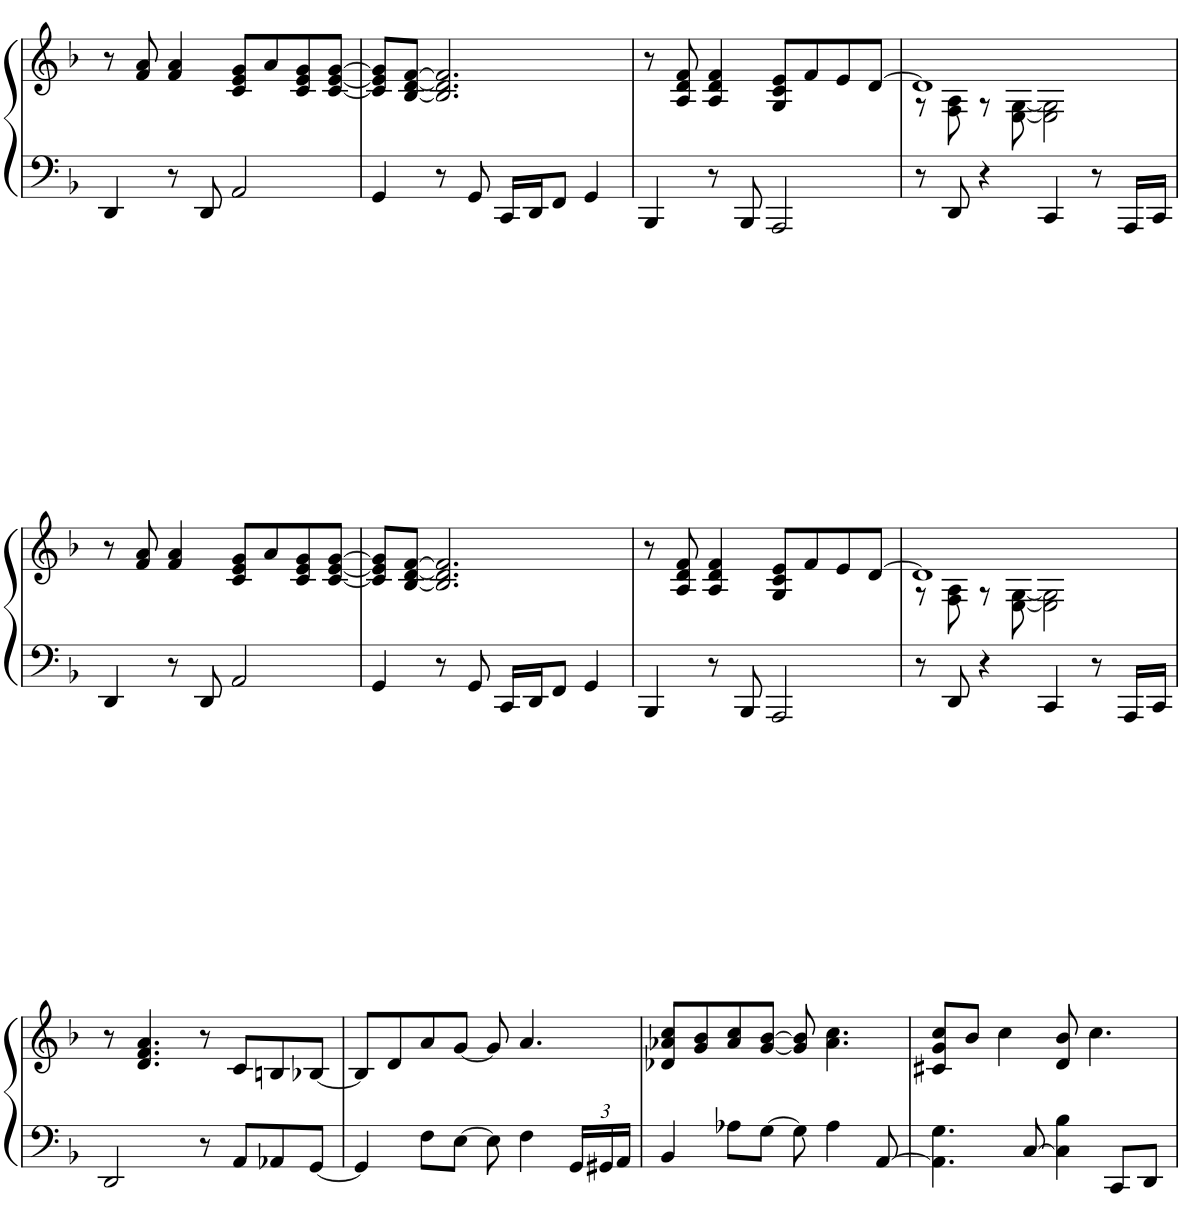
**kern	**kern
*part1	*part1
*staff2	*staff1
*I"Piano	*
*I'Pno.	*
!!LO:PB:g=z
*clefF4	*clefG2
*k[b-]	*k[b-]
*M4/4	*M4/4
=17	=17
4DD/	8r
.	8f/ 8a/
8r	4f/ 4a/
8DD/	.
2AA/	8c/ 8e/ 8g/L
.	8a/
.	8c/ 8e/ 8g/
.	[8c/ [8e/ [8g/J
=18	=18
4GG/	8c/] 8e/] 8g/]L
.	[8B-/ [8d/ [8f/J
8r	2.B-/] 2.d/] 2.f/]
8GG/	.
16CC/LL	.
16DD/J	.
8FF/J	.
4GG/	.
=19	=19
4BBB-/	8r
.	8A/ 8d/ 8f/
8r	4A/ 4d/ 4f/
8BBB-/	.
2AAA/	8G/ 8c/ 8e/L
.	8f/
.	8e/
.	[8d/J
=20	=20
*	*^
8r	1d]	8r
8DD/	.	8F\ 8A\
4r	.	8r
.	.	[8E\ [8G\
4CC/	.	2E\] 2G\]
8r	.	.
16AAA/LL	.	.
16CC/JJ	.	.
*	*v	*v
!!LO:LB:g=z
=21	=21
4DD/	8r
.	8f/ 8a/
8r	4f/ 4a/
8DD/	.
2AA/	8c/ 8e/ 8g/L
.	8a/
.	8c/ 8e/ 8g/
.	[8c/ [8e/ [8g/J
=22	=22
4GG/	8c/] 8e/] 8g/]L
.	[8B-/ [8d/ [8f/J
8r	2.B-/] 2.d/] 2.f/]
8GG/	.
16CC/LL	.
16DD/J	.
8FF/J	.
4GG/	.
=23	=23
4BBB-/	8r
.	8A/ 8d/ 8f/
8r	4A/ 4d/ 4f/
8BBB-/	.
2AAA/	8G/ 8c/ 8e/L
.	8f/
.	8e/
.	[8d/J
=24	=24
*	*^
8r	1d]	8r
8DD/	.	8F\ 8A\
4r	.	8r
.	.	[8E\ [8G\
4CC/	.	2E\] 2G\]
8r	.	.
16AAA/LL	.	.
16CC/JJ	.	.
*	*v	*v
!!LO:LB:g=z
=25	=25
2DD/	8r
.	4.d/ 4.f/ 4.a/
8r	8r
8AA/L	8c/L
8AA-X/	8Bn/
[8GG/J	[8B-X/J
=26	=26
4GG/]	8B-/L]
.	8d/
8F\L	8a/
[8E\J	[8g/J
8E\]	8g/]
4F\	4.a/
*Xbrackettup	*
24GG/LL	.
24GG#X/	.
24AA/JJ	.
=27	=27
4BB-/	8d-X/ 8a-X/ 8cc/L
.	8g/ 8b-/
8A-X\L	8a-/ 8cc/
[8G\J	[8g/ [8b-/J
8G\]	8g/] 8b-/]
4A-\	4.a-\ 4.cc\
[8AA/	.
=28	=28
4.AA\] 4.G\	8c#X/ 8g/ 8cc/L
.	8b-/J
.	4cc\
[8C/	.
4C\] 4B-\	8d/ 8b-/
.	4.cc\
8CC/L	.
8DD/J	.
=	=
*-	*-
